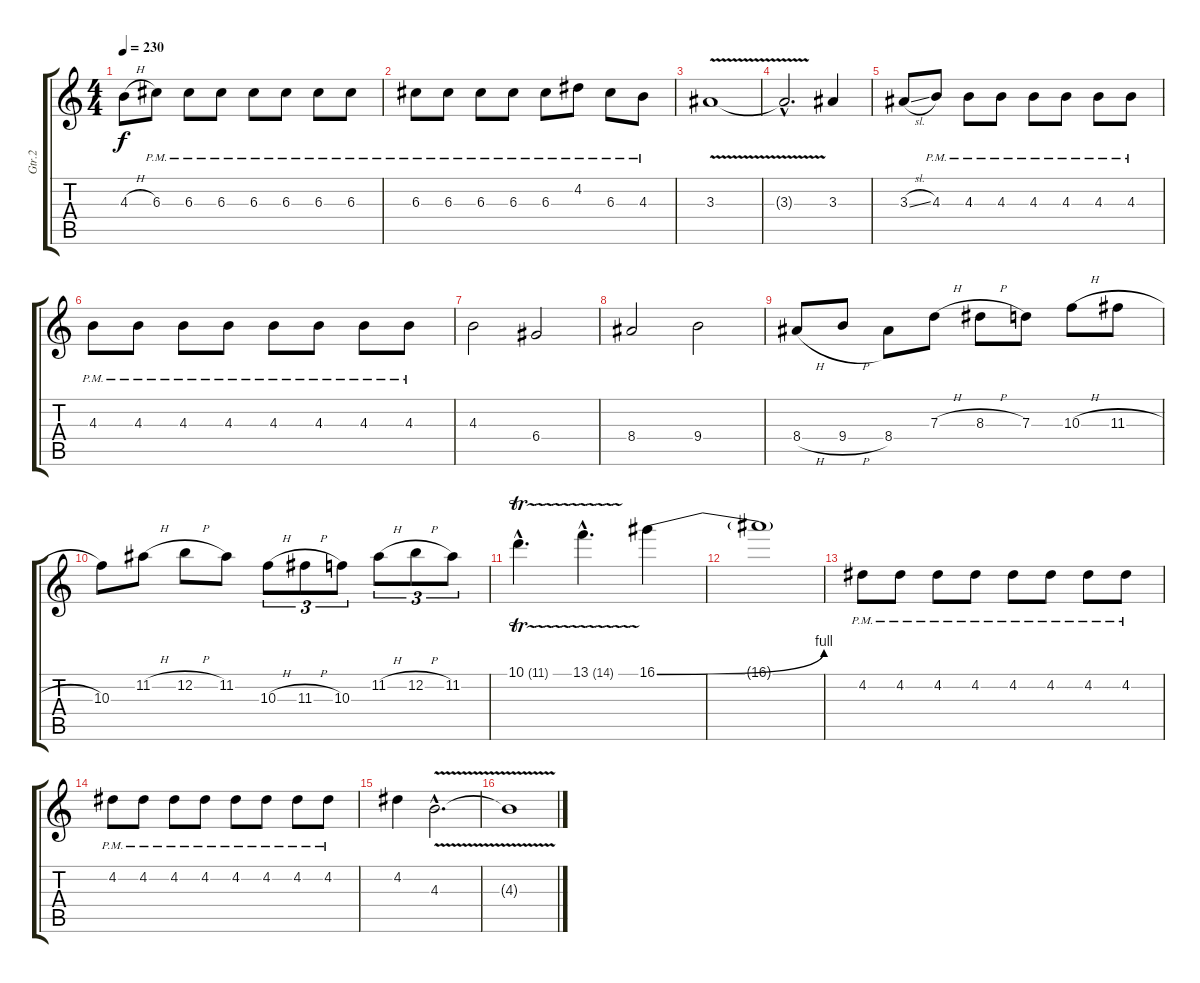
\track ("Gtr.2" "Gtr.2") {instrument distortionguitar}
\staff {score tabs}
\tuning (E4 B3 G3 D3 A2 E2) {hide}
\ts (4 4)
\tempo 230
\clef g2
\ks c
4.3{h}.8{dy f} 6.3{pm}.8 6.3{pm}.8 6.3{pm}.8 6.3{pm}.8 6.3{pm}.8 6.3{pm}.8 6.3{pm}.8 |
6.3{pm}.8 6.3{pm}.8 6.3{pm}.8 6.3{pm}.8 6.3{pm}.8 4.2{pm}.8 6.3{pm}.8 4.3{pm}.8 |
3.3{v}.1 |
3.3{hac t}.2{d} 3.3.4 |
3.3{sl}.8 4.3{pm}.8 4.3{pm}.8 4.3{pm}.8 4.3{pm}.8 4.3{pm}.8 4.3{pm}.8 4.3{pm}.8 |
4.3{pm}.8 4.3{pm}.8 4.3{pm}.8 4.3{pm}.8 4.3{pm}.8 4.3{pm}.8 4.3{pm}.8 4.3{pm}.8 |
4.3.2 6.4.2 |
8.4.2 9.4.2 |
8.4{h}.8 9.4{h}.8 8.4.8 7.3{h}.8 8.3{h}.8 7.3.8 10.3{h}.8 11.3{h}.8 |
10.3.8 11.2{h}.8 12.2{h}.8 11.2.8 10.3{h}.8{tu (3 2)} 11.3{h}.8{tu (3 2)} 10.3.8{tu (3 2)} 11.2{h}.8{tu (3 2)} 12.2{h}.8{tu (3 2)} 11.2.8{tu (3 2)} |
10.1{tr (11 16) hac}.4{d} 13.1{tr (14 16) hac}.4{d} 16.1{be (bend 0 0 60 4)}.4 |
16.1{t}.1 |
4.2{pm}.8 4.2{pm}.8 4.2{pm}.8 4.2{pm}.8 4.2{pm}.8 4.2{pm}.8 4.2{pm}.8 4.2{pm}.8 |
4.2{pm}.8 4.2{pm}.8 4.2{pm}.8 4.2{pm}.8 4.2{pm}.8 4.2{pm}.8 4.2{pm}.8 4.2{pm}.8 |
4.2.4 4.3{v hac}.2{d} |
4.3{t}.1
